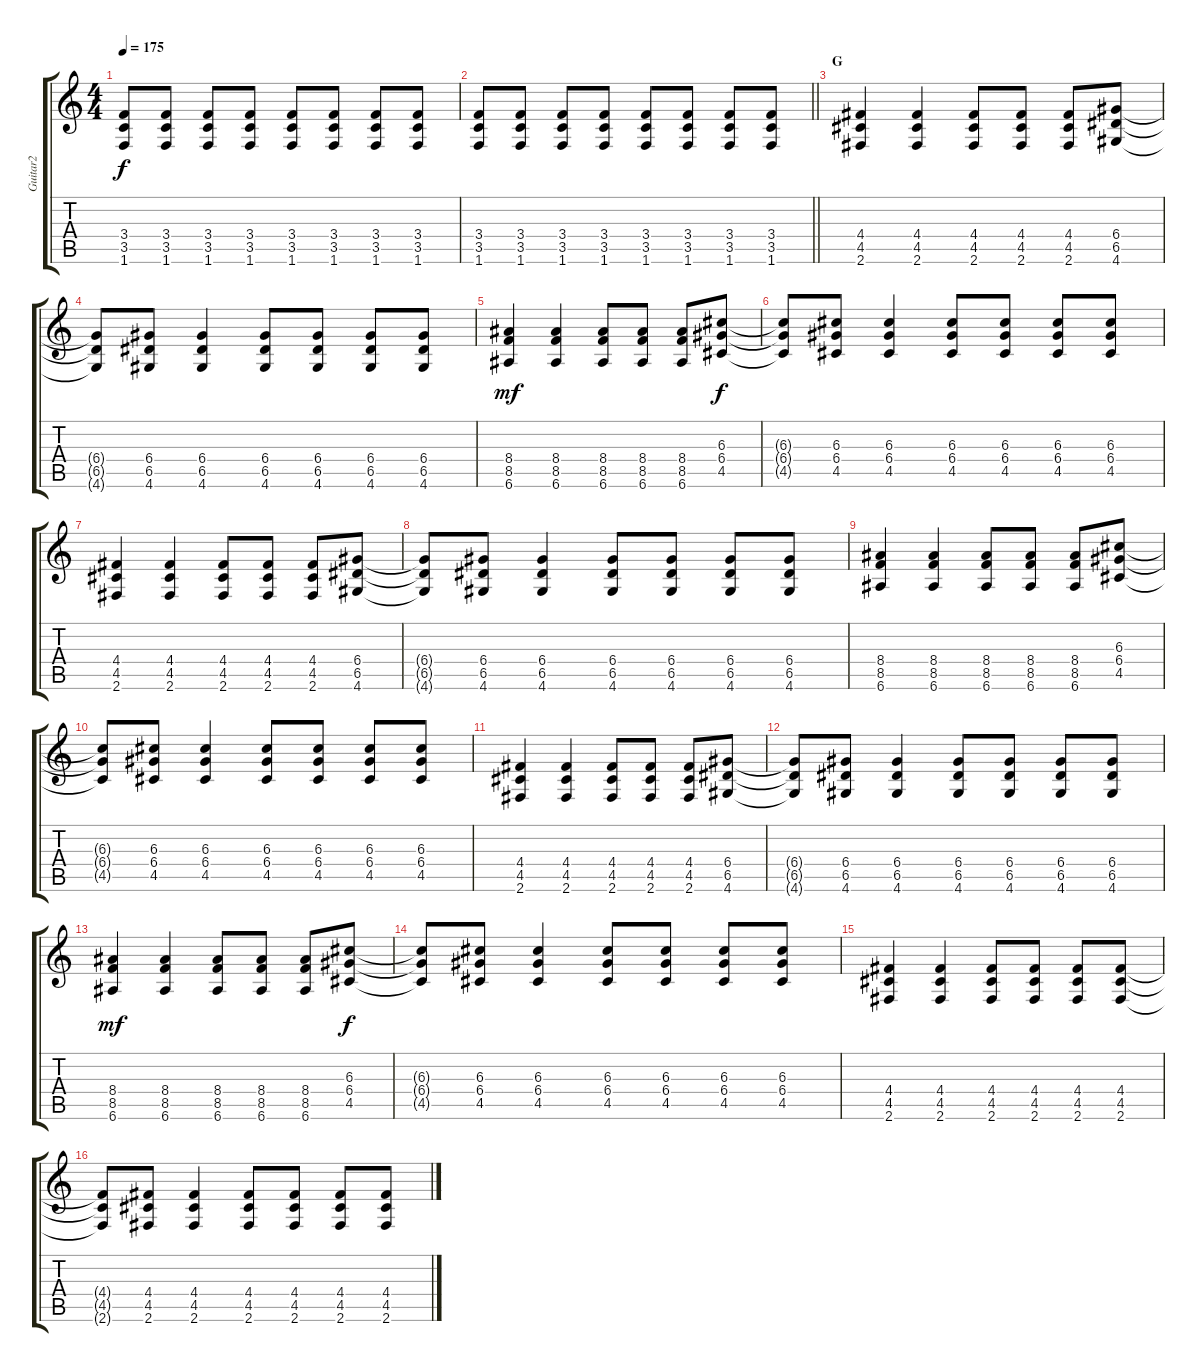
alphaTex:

\track ("Guitar2" "Guitar2") {instrument overdrivenguitar}
\staff {score tabs}
\tuning (E4 B3 G3 D3 A2 E2) {hide}
\ts (4 4)
\tempo 175
\clef g2
\ks c
(3.4 3.5 1.6).8{dy f} (3.4 3.5 1.6).8 (3.4 3.5 1.6).8 (3.4 3.5 1.6).8 (3.4 3.5 1.6).8 (3.4 3.5 1.6).8 (3.4 3.5 1.6).8 (3.4 3.5 1.6).8 |
\barLineRight lightlight
(3.4 3.5 1.6).8 (3.4 3.5 1.6).8 (3.4 3.5 1.6).8 (3.4 3.5 1.6).8 (3.4 3.5 1.6).8 (3.4 3.5 1.6).8 (3.4 3.5 1.6).8 (3.4 3.5 1.6).8 |
\section ("" "G")
(4.4 4.5 2.6).4 (4.4 4.5 2.6).4 (4.4 4.5 2.6).8 (4.4 4.5 2.6).8 (4.4 4.5 2.6).8 (6.4 6.5 4.6).8 |
(6.4{t} 6.5{t} 4.6{t}).8 (6.4 6.5 4.6).8 (6.4 6.5 4.6).4 (6.4 6.5 4.6).8 (6.4 6.5 4.6).8 (6.4 6.5 4.6).8 (6.4 6.5 4.6).8 |
(8.4 8.5 6.6).4{dy mf} (8.4 8.5 6.6).4 (8.4 8.5 6.6).8 (8.4 8.5 6.6).8 (8.4 8.5 6.6).8 (6.3 6.4 4.5).8{dy f} |
(6.3{t} 6.4{t} 4.5{t}).8 (6.3 6.4 4.5).8 (6.3 6.4 4.5).4 (6.3 6.4 4.5).8 (6.3 6.4 4.5).8 (6.3 6.4 4.5).8 (6.3 6.4 4.5).8 |
(4.4 4.5 2.6).4 (4.4 4.5 2.6).4 (4.4 4.5 2.6).8 (4.4 4.5 2.6).8 (4.4 4.5 2.6).8 (6.4 6.5 4.6).8 |
(6.4{t} 6.5{t} 4.6{t}).8 (6.4 6.5 4.6).8 (6.4 6.5 4.6).4 (6.4 6.5 4.6).8 (6.4 6.5 4.6).8 (6.4 6.5 4.6).8 (6.4 6.5 4.6).8 |
(8.4 8.5 6.6).4 (8.4 8.5 6.6).4 (8.4 8.5 6.6).8 (8.4 8.5 6.6).8 (8.4 8.5 6.6).8 (6.3 6.4 4.5).8 |
(6.3{t} 6.4{t} 4.5{t}).8 (6.3 6.4 4.5).8 (6.3 6.4 4.5).4 (6.3 6.4 4.5).8 (6.3 6.4 4.5).8 (6.3 6.4 4.5).8 (6.3 6.4 4.5).8 |
(4.4 4.5 2.6).4 (4.4 4.5 2.6).4 (4.4 4.5 2.6).8 (4.4 4.5 2.6).8 (4.4 4.5 2.6).8 (6.4 6.5 4.6).8 |
(6.4{t} 6.5{t} 4.6{t}).8 (6.4 6.5 4.6).8 (6.4 6.5 4.6).4 (6.4 6.5 4.6).8 (6.4 6.5 4.6).8 (6.4 6.5 4.6).8 (6.4 6.5 4.6).8 |
(8.4 8.5 6.6).4{dy mf} (8.4 8.5 6.6).4 (8.4 8.5 6.6).8 (8.4 8.5 6.6).8 (8.4 8.5 6.6).8 (6.3 6.4 4.5).8{dy f} |
(6.3{t} 6.4{t} 4.5{t}).8 (6.3 6.4 4.5).8 (6.3 6.4 4.5).4 (6.3 6.4 4.5).8 (6.3 6.4 4.5).8 (6.3 6.4 4.5).8 (6.3 6.4 4.5).8 |
(4.4 4.5 2.6).4 (4.4 4.5 2.6).4 (4.4 4.5 2.6).8 (4.4 4.5 2.6).8 (4.4 4.5 2.6).8 (4.4 4.5 2.6).8 |
(4.4{t} 4.5{t} 2.6{t}).8 (4.4 4.5 2.6).8 (4.4 4.5 2.6).4 (4.4 4.5 2.6).8 (4.4 4.5 2.6).8 (4.4 4.5 2.6).8 (4.4 4.5 2.6).8
